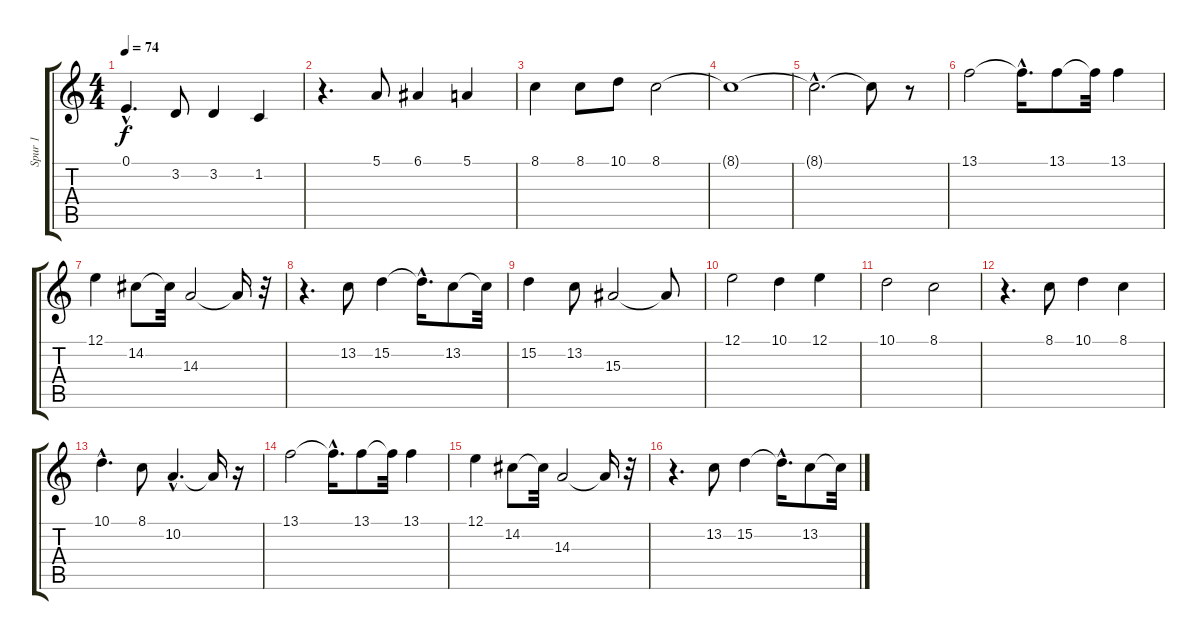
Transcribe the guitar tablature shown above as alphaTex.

\track ("Spur 1" "Spur 1") {instrument flute}
\staff {score tabs}
\tuning (E4 B3 G3 D3 A2 E2) {hide}
\ts (4 4)
\tempo 74
\clef g2
\ks c
0.1{hac}.4{d dy f} 3.2.8 3.2.4 1.2.4 |
r.4{d} 5.1.8 6.1.4{volume 12} 5.1.4{volume 12} |
8.1.4{volume 13} 8.1.8 10.1.8 8.1.2 |
8.1{t}.1 |
8.1{hac t}.2{d} 8.1{t}.8 r.8 |
13.1.2{volume 10} 13.1{hac t}.16{d} 13.1.8 13.1{t}.32 13.1.4 |
12.1.4 14.2.8 14.2{t}.32 14.3.2 14.3{t}.16 r.32 |
r.4{d} 13.2.8 15.2.4 15.2{hac t}.16{d} 13.2.8 13.2{t}.32 |
15.2.4 13.2.8 15.3.2 15.3{t}.8 |
12.1.2 10.1.4 12.1.4 |
10.1.2 8.1.2 |
r.4{d} 8.1.8 10.1.4 8.1.4 |
10.1{hac}.4{d} 8.1.8 10.2{hac}.4{d} 10.2{t}.16 r.16 |
13.1.2 13.1{hac t}.16{d} 13.1.8 13.1{t}.32 13.1.4 |
12.1.4 14.2.8 14.2{t}.32 14.3.2 14.3{t}.16 r.32 |
r.4{d} 13.2.8 15.2.4 15.2{hac t}.16{d} 13.2.8 13.2{t}.32
